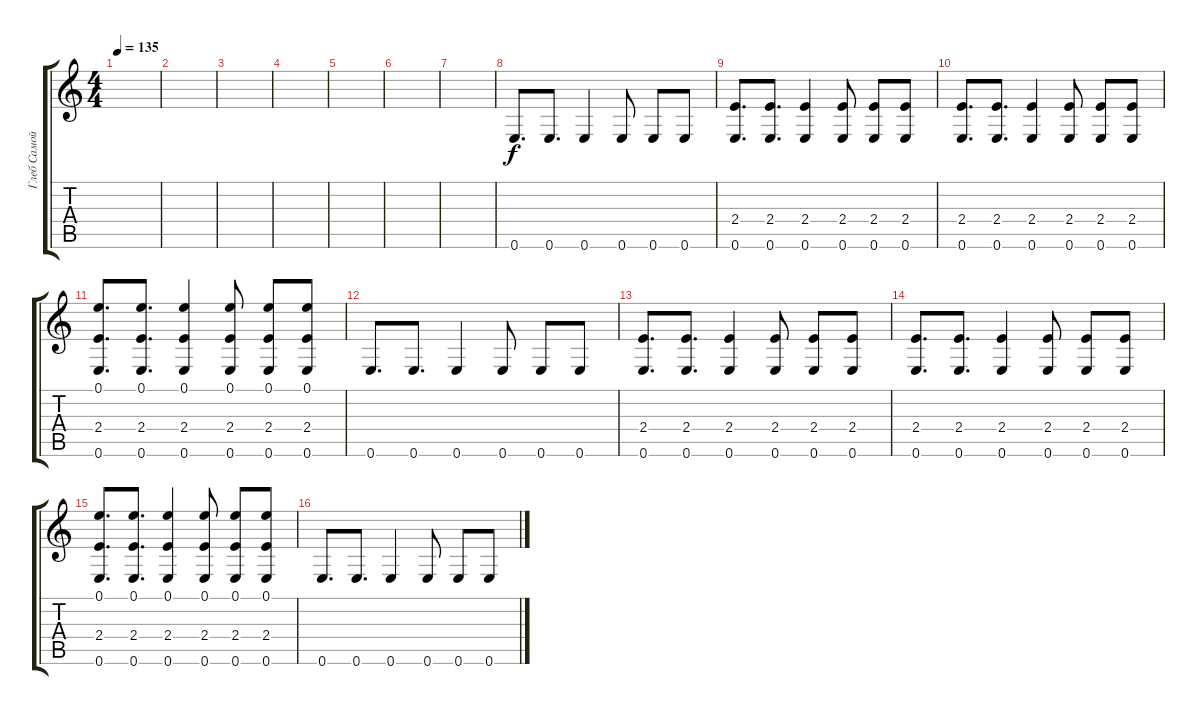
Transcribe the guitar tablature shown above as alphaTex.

\track ("Глеб Самойлов (fx)" "Глеб Самой") {instrument distortionguitar}
\staff {score tabs}
\tuning (E4 B3 G3 D3 A2 E2) {hide}
\ts (4 4)
\tempo 135
\clef g2
\ks c
|
|
|
|
|
|
|
0.6.8{d instrument lead1square} 0.6.8{d} 0.6.4 0.6.8 0.6.8 0.6.8 |
(2.4 0.6).8{d instrument lead1square} (2.4 0.6).8{d} (2.4 0.6).4 (2.4 0.6).8 (2.4 0.6).8 (2.4 0.6).8 |
(2.4 0.6).8{d instrument lead1square} (2.4 0.6).8{d} (2.4 0.6).4 (2.4 0.6).8 (2.4 0.6).8 (2.4 0.6).8 |
(0.1 2.4 0.6).8{d instrument lead1square} (0.1 2.4 0.6).8{d} (0.1 2.4 0.6).4 (0.1 2.4 0.6).8 (0.1 2.4 0.6).8 (0.1 2.4 0.6).8 |
0.6.8{d instrument lead1square} 0.6.8{d} 0.6.4 0.6.8 0.6.8 0.6.8 |
(2.4 0.6).8{d instrument lead1square} (2.4 0.6).8{d} (2.4 0.6).4 (2.4 0.6).8 (2.4 0.6).8 (2.4 0.6).8 |
(2.4 0.6).8{d instrument lead1square} (2.4 0.6).8{d} (2.4 0.6).4 (2.4 0.6).8 (2.4 0.6).8 (2.4 0.6).8 |
(0.1 2.4 0.6).8{d instrument lead1square} (0.1 2.4 0.6).8{d} (0.1 2.4 0.6).4 (0.1 2.4 0.6).8 (0.1 2.4 0.6).8 (0.1 2.4 0.6).8 |
0.6.8{d instrument lead1square} 0.6.8{d} 0.6.4 0.6.8 0.6.8 0.6.8
